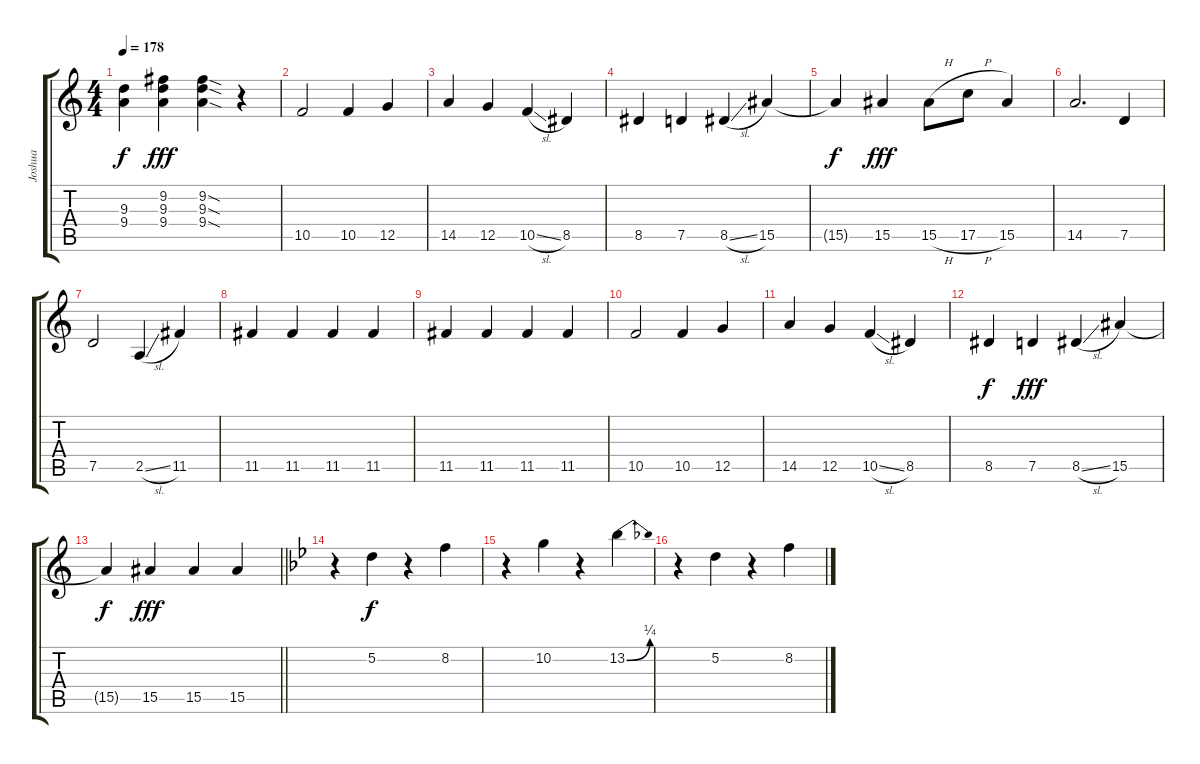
\track ("Joshua" "Joshua") {instrument distortionguitar}
\staff {score tabs}
\tuning (D4 A3 F3 C3 G2 D2) {hide}
\ts (4 4)
\tempo 178
\clef g2
\ks c
(9.3{t} 9.4{t}).4{dy f} (9.2 9.3 9.4).4{dy fff} (9.2{sod} 9.3{sod} 9.4{sod}).4 r.4 |
10.5.2 10.5.4 12.5.4 |
14.5.4 12.5.4 10.5{sl}.4 8.5.4 |
8.5.4 7.5.4 8.5{sl}.4 15.5.4 |
15.5{t}.4{dy f} 15.5.4{dy fff} 15.5{h}.8 17.5{h}.8 15.5.4 |
14.5.2{d} 7.5.4 |
7.5.2 2.5{sl}.4 11.5.4 |
11.5.4 11.5.4 11.5.4 11.5.4 |
11.5.4 11.5.4 11.5.4 11.5.4 |
10.5.2 10.5.4 12.5.4 |
14.5.4 12.5.4 10.5{sl}.4 8.5.4 |
8.5.4{dy f} 7.5.4{dy fff} 8.5{sl}.4 15.5.4 |
\barLineRight lightlight
15.5{t}.4{dy f} 15.5.4{dy fff} 15.5.4 15.5.4 |
\ks gminor
r.4 5.2.4{dy f} r.4 8.2.4 |
r.4 10.2.4 r.4 13.2{be (bend 0 0 60 1)}.4 |
r.4 5.2.4 r.4 8.2.4
